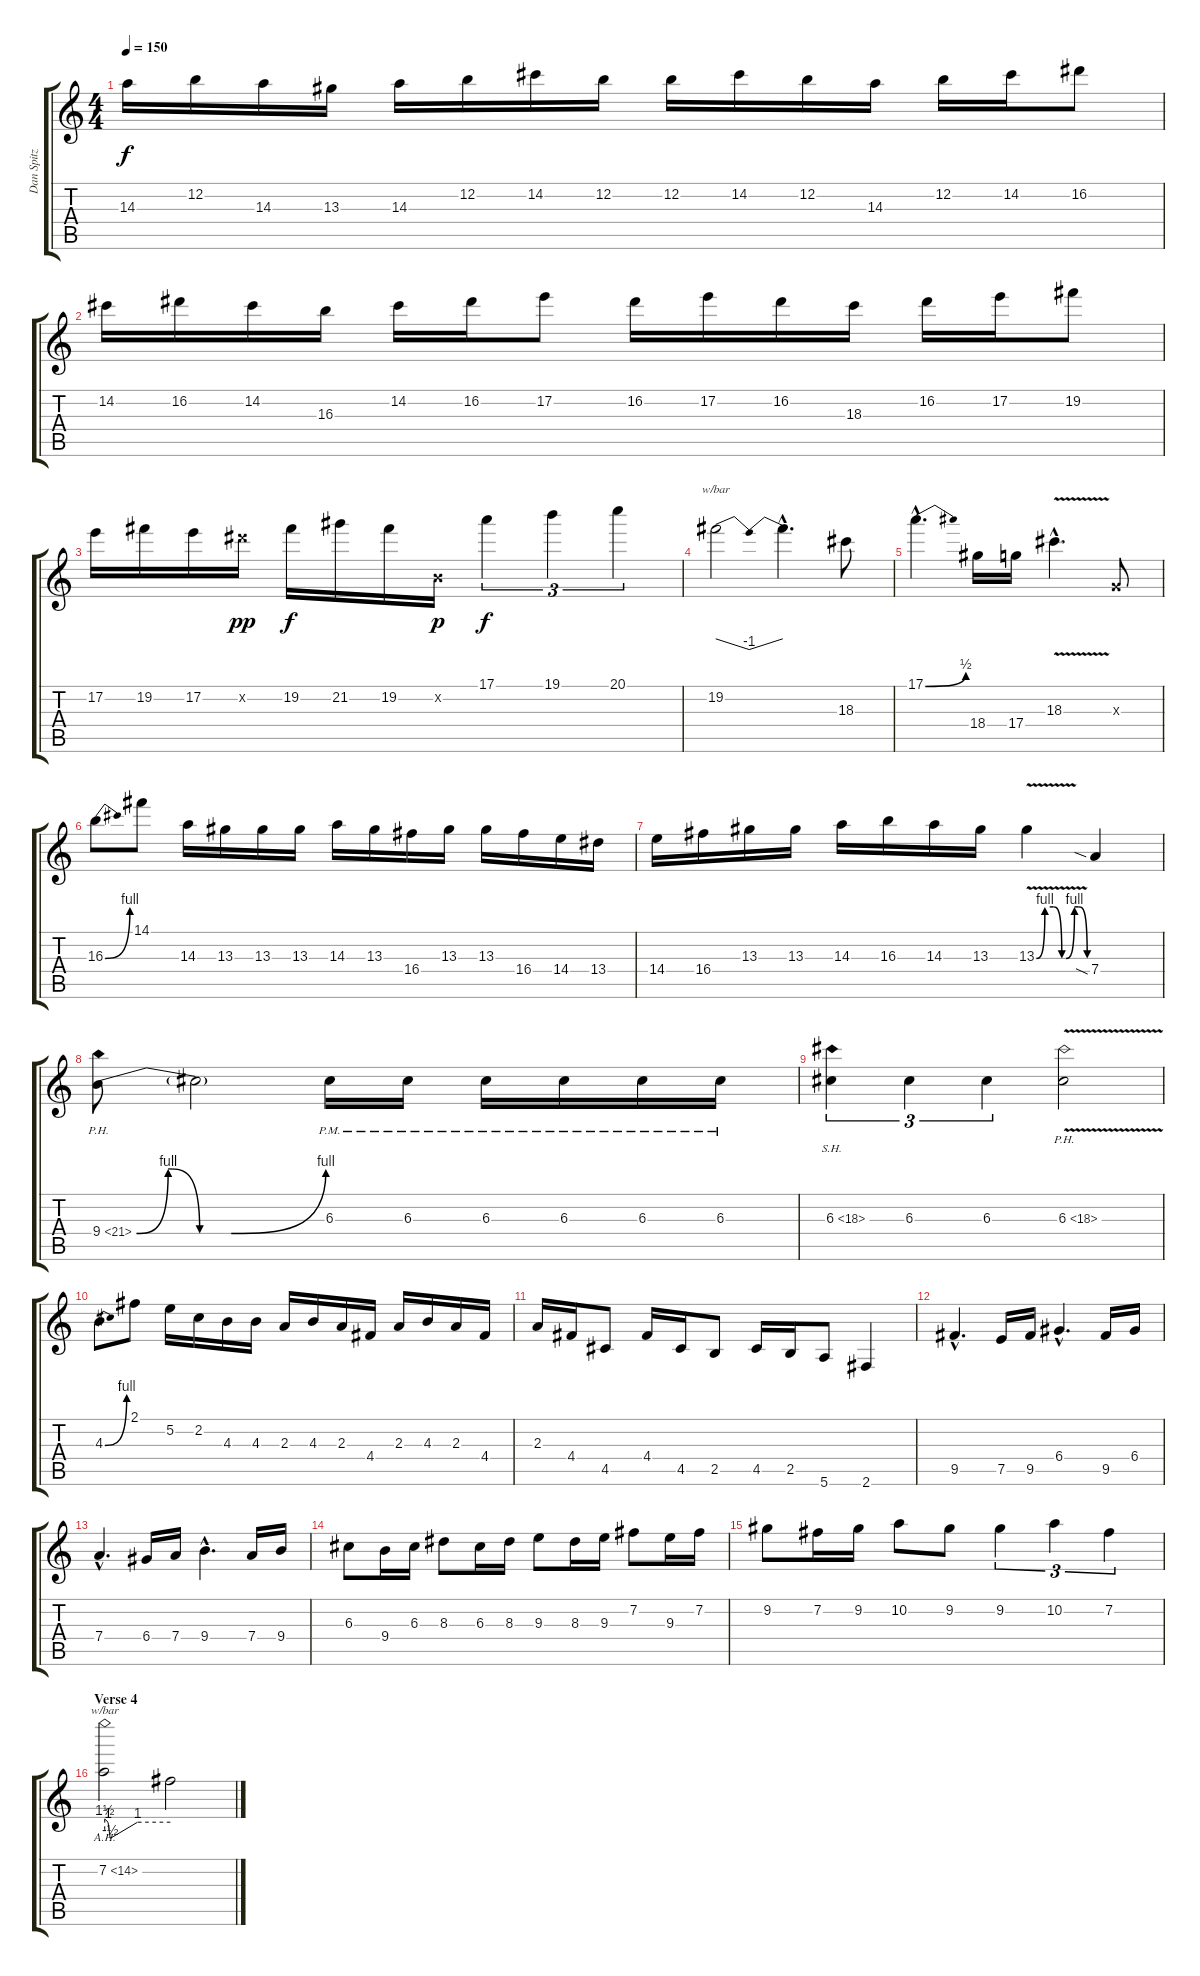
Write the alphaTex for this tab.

\track ("Dan Spitz" "Dan Spitz") {instrument distortionguitar}
\staff {score tabs}
\tuning (E4 B3 G3 D3 A2 E2) {hide}
\ts (4 4)
\tempo 150
\clef g2
\ks c
14.3.16{dy f} 12.2.16 14.3.16 13.3.16 14.3.16 12.2.16 14.2.16 12.2.16 12.2.16 14.2.16 12.2.16 14.3.16 12.2.16 14.2.16 16.2.8 |
14.2.16 16.2.16 14.2.16 16.3.16 14.2.16 16.2.16 17.2.8 16.2.16 17.2.16 16.2.16 18.3.16 16.2.16 17.2.16 19.2.8 |
17.2.16 19.2.16 17.2.16 16.2{x}.16{dy pp} 19.2.16{dy f} 21.2.16 19.2.16 0.2{x}.16{dy p} 17.1.4{tu (3 2) dy f} 19.1.4{tu (3 2)} 20.1.4{tu (3 2)} |
19.2.2{tbe (dip default 0 0 30 -4 60 0)} 19.2{hac t}.4{d} 18.3.8 |
17.1{be (bend 0 0 60 2) hac}.4{d} 18.4.16 17.4.16 18.3{v hac}.4{d} 0.3{x}.8 |
16.3{be (bend 0 0 60 4)}.8 14.1.8 14.3.16 13.3.16 13.3.16 13.3.16 14.3.16 13.3.16 16.4.16 13.3.16 13.3.16 16.4.16 14.4.16 13.4.16 |
14.4.16 16.4.16 13.3.16 13.3.16 14.3.16 16.3.16 14.3.16 13.3.16 13.3{be (custom 0 0 10 4 20 4 30 0 35 0 45 4 50 4 60 0) v}.4 7.4{sia}.4 |
9.4{be (custom 0 0 10 4 20 0 30 0 60 4) ph 12}.8 9.4{t}.2 6.3{pm}.16 6.3{pm}.16 6.3{pm}.16 6.3{pm}.16 6.3{pm}.16 6.3{pm}.16 |
6.3{sh 12}.4{tu (3 2)} 6.3.4{tu (3 2)} 6.3.4{tu (3 2)} 6.3{ph 12 v}.2 |
4.3{be (bend 0 0 60 4)}.8 2.1.8 5.2.16 2.2.16 4.3.16 4.3.16 2.3.16 4.3.16 2.3.16 4.4.16 2.3.16 4.3.16 2.3.16 4.4.16 |
2.3.16 4.4.16 4.5.8 4.4.16 4.5.16 2.5.8 4.5.16 2.5.16 5.6.8 2.6.4 |
9.5{hac}.4{d} 7.5.16 9.5.16 6.4{hac}.4{d} 9.5.16 6.4.16 |
7.4{hac}.4{d} 6.4.16 7.4.16 9.4{hac}.4{d} 7.4.16 9.4.16 |
6.3.8 9.4.16 6.3.16 8.3.8 6.3.16 8.3.16 9.3.8 8.3.16 9.3.16 7.2.8 9.3.16 7.2.16 |
9.2.8 7.2.16 9.2.16 10.2.8 9.2.8 9.2.4{tu (3 2)} 10.2.4{tu (3 2)} 7.2.4{tu (3 2)} |
\section ("" "Verse 4")
7.2{ah 7}.2{tbe (custom default 0 6 3 4 5 -2 30 4 60 4)} 7.2{t}.2{volume 4}
